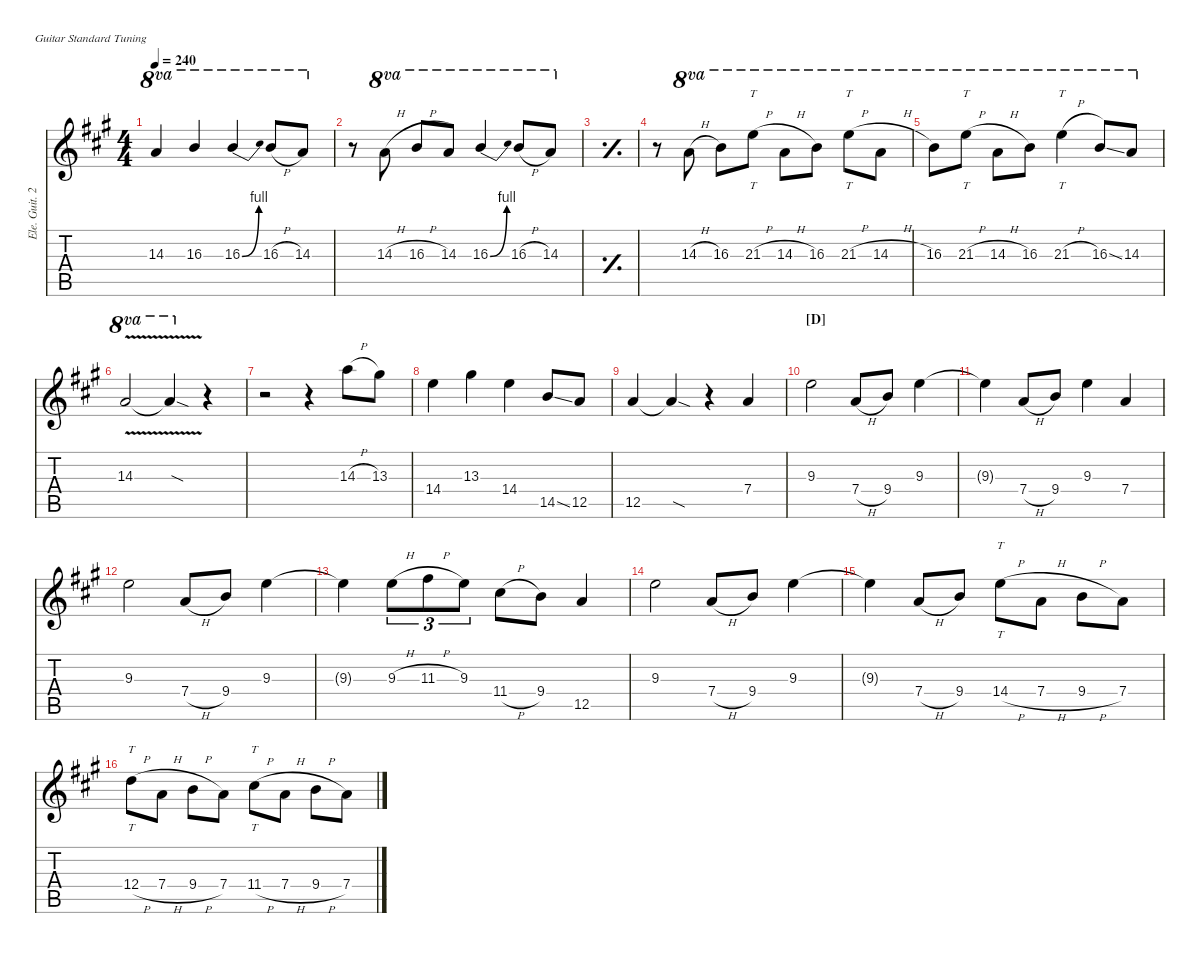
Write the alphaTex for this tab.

\defaultSystemsLayout 4
\hideDynamics
\bracketExtendMode nobrackets
\otherSystemsTrackNameOrientation horizontal
\track ("Ele. Guit. 2" "Ele. Guit. 2") {defaultSystemsLayout 4 instrument distortionguitar}
\staff {score tabs}
\tuning (E4 B3 G3 D3 A2 E2)
\ts (4 4)
\tempo 240
\clef g2
\scale
0.938053
\ks a
14.3{acc forcenatural}.4{ot 8va dy f beam Up} 16.3{acc forcenatural}.4{ot 8va beam Up} 16.3{be (bend 0 0 37.8 4) acc forcenatural}.4{ot 8va beam Up} 16.3{h acc forcenatural}.8{ot 8va beam Up} 14.3{acc forcenatural}.8{ot 8va beam Up} |
\scale
1.18584 r.8{beam Down} 14.3{h acc forcenatural}.8{ot 8va beam Up} 16.3{h acc forcenatural}.8{ot 8va beam Up} 14.3{acc forcenatural}.8{ot 8va beam Up} 16.3{be (bend 0 0 37.8 4) acc forcenatural}.4{ot 8va beam Up} 16.3{h acc forcenatural}.8{ot 8va beam Up} 14.3{acc forcenatural}.8{ot 8va beam Up} |
\simile simple
\scale
0.938053 |
\simile none
\scale
0.938053 r.8{beam Down} 14.3{h acc forcenatural}.8{ot 8va beam Down} 16.3{acc forcenatural}.8{ot 8va beam Down} 21.3{h acc forcenatural}.8{tt ot 8va beam Down} 14.3{h acc forcenatural}.8{ot 8va beam Down} 16.3{acc forcenatural}.8{ot 8va beam Down} 21.3{h acc forcenatural}.8{tt ot 8va beam Down} 14.3{h acc forcenatural}.8{ot 8va beam Down} |
\scale
0.938053 16.3{acc forcenatural}.8{ot 8va beam Down} 21.3{h acc forcenatural}.8{tt ot 8va beam Down} 14.3{h acc forcenatural}.8{ot 8va beam Down} 16.3{acc forcenatural}.8{ot 8va beam Down} 21.3{h acc forcenatural}.4{tt ot 8va beam Down} 16.3{ss acc forcenatural}.8{ot 8va beam Up} 14.3{acc forcenatural}.8{ot 8va beam Up} |
\scale
1.18142 14.3{v acc forcenatural}.2{ot 8va beam Up} 14.3{sod t acc forcenatural}.4{ot 8va beam Up} r.4{beam Up} |
\scale
0.933632 r.2{beam Down} r.4{beam Down} 14.3{h acc forcenatural}.8{beam Down} 13.3{acc #}.8{beam Down} |
\scale
0.933632 14.4{acc forcenatural}.4{beam Down} 13.3{acc #}.4{beam Down} 14.4{acc forcenatural}.4{beam Down} 14.5{ss acc forcenatural}.8{beam Up} 12.5{acc forcenatural}.8{beam Up} |
\scale
0.951316 12.5{acc forcenatural}.4{beam Up} 12.5{sod t acc forcenatural}.4{beam Up} r.4{beam Up} 7.4{acc forcenatural}.4{beam Up} |
\section ("D" "")
\scale
1.18584 9.3{acc forcenatural}.2{beam Down} 7.4{h acc forcenatural}.8{beam Up} 9.4{acc forcenatural}.8{beam Up} 9.3{acc forcenatural}.4{beam Down} |
\scale
0.938053 9.3{t acc forcenatural}.4{beam Down} 7.4{h acc forcenatural}.8{beam Up} 9.4{acc forcenatural}.8{beam Up} 9.3{acc forcenatural}.4{beam Down} 7.4{acc forcenatural}.4{beam Up} |
\scale
0.938053 9.3{acc forcenatural}.2{beam Down} 7.4{h acc forcenatural}.8{beam Up} 9.4{acc forcenatural}.8{beam Up} 9.3{acc forcenatural}.4{beam Down} |
\scale
0.938053 9.3{t acc forcenatural}.4{beam Down} 9.3{h acc forcenatural}.8{tu (3 2) beam Down} 11.3{h acc #}.8{tu (3 2) beam Down} 9.3{acc forcenatural}.8{tu (3 2) beam Down} 11.4{h acc #}.8{beam Down} 9.4{acc forcenatural}.8{beam Down} 12.5{acc forcenatural}.4{beam Up} |
\scale
1.18584 9.3{acc forcenatural}.2{beam Down} 7.4{h acc forcenatural}.8{beam Up} 9.4{acc forcenatural}.8{beam Up} 9.3{acc forcenatural}.4{beam Down} |
\scale
0.938053 9.3{t acc forcenatural}.4{beam Down} 7.4{h acc forcenatural}.8{beam Up} 9.4{acc forcenatural}.8{beam Up} 14.4{h acc forcenatural}.8{tt beam Down} 7.4{h acc forcenatural}.8{beam Down} 9.4{h acc forcenatural}.8{beam Down} 7.4{acc forcenatural}.8{beam Down} |
\scale
0.938053 12.4{h acc forcenatural}.8{tt beam Down} 7.4{h acc forcenatural}.8{beam Down} 9.4{h acc forcenatural}.8{beam Down} 7.4{acc forcenatural}.8{beam Down} 11.4{h acc #}.8{tt beam Down} 7.4{h acc forcenatural}.8{beam Down} 9.4{h acc forcenatural}.8{beam Down} 7.4{acc forcenatural}.8{beam Down}
